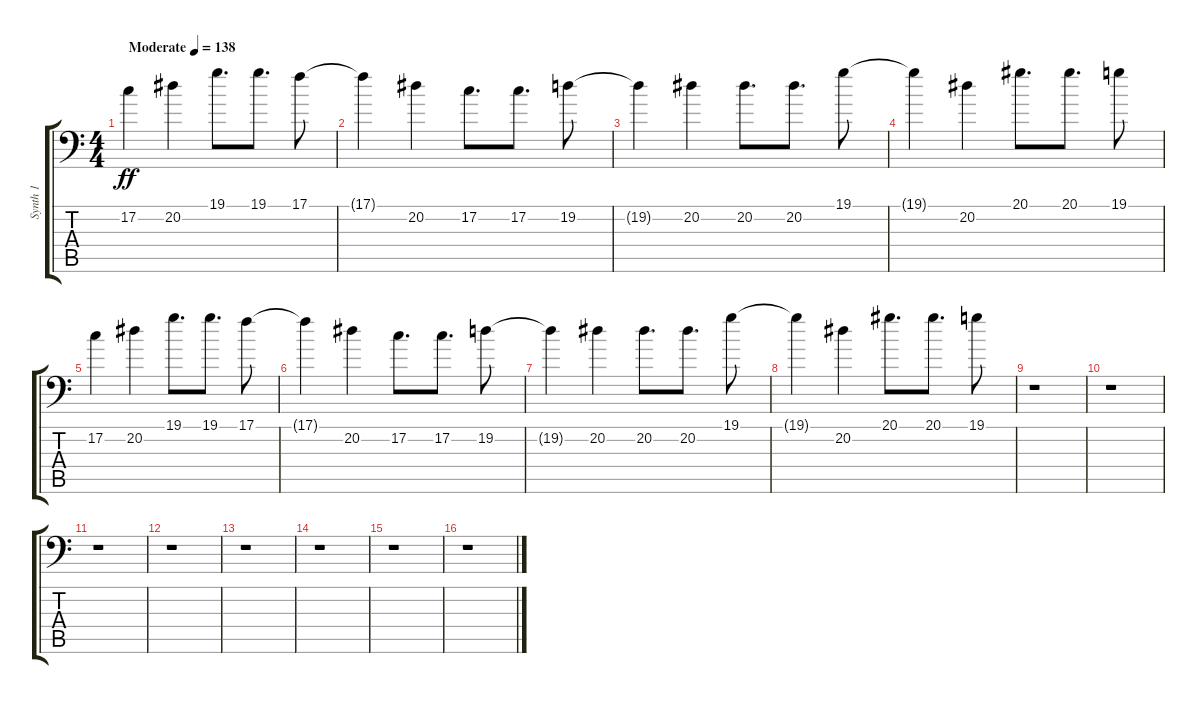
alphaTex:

\track ("Synth 1" "Synth 1") {instrument electricgrandpiano}
\staff {score tabs}
\tuning (C4 G3 Eb3 Bb2 F2 Bb1) {hide}
\ts (4 4)
\tempo (138 "Moderate")
\clef f4
\ks c
17.2.4{dy ff instrument electricgrandpiano} 20.2.4 19.1.8{d} 19.1.8{d} 17.1.8 |
17.1{t}.4 20.2.4 17.2.8{d} 17.2.8{d} 19.2.8 |
19.2{t}.4 20.2.4 20.2.8{d} 20.2.8{d} 19.1.8 |
19.1{t}.4 20.2.4 20.1.8{d} 20.1.8{d} 19.1.8 |
17.2.4 20.2.4 19.1.8{d} 19.1.8{d} 17.1.8 |
17.1{t}.4 20.2.4 17.2.8{d} 17.2.8{d} 19.2.8 |
19.2{t}.4 20.2.4 20.2.8{d} 20.2.8{d} 19.1.8 |
19.1{t}.4 20.2.4 20.1.8{d} 20.1.8{d} 19.1.8 |
r.1 |
r.1 |
r.1 |
r.1 |
r.1 |
r.1 |
r.1 |
r.1
